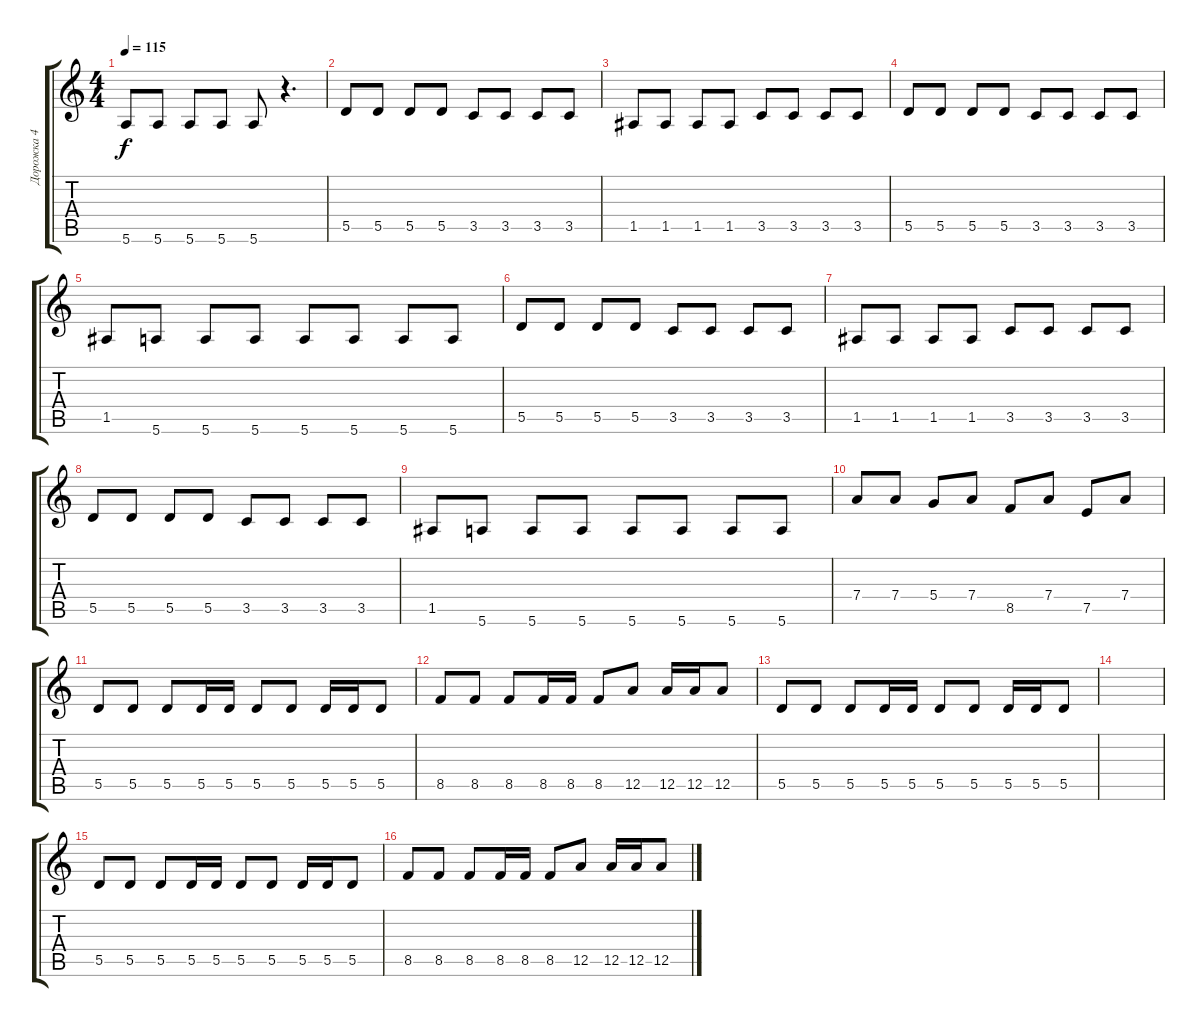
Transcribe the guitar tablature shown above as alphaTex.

\track ("Дорожка 4" "Дорожка 4") {instrument electricbassfinger}
\staff {score tabs}
\tuning (E4 B3 G3 D3 A2 E2) {hide}
\ts (4 4)
\tempo 115
\clef g2
\ks c
5.6.8{dy f} 5.6.8 5.6.8 5.6.8 5.6.8 r.4{d} |
5.5.8 5.5.8 5.5.8 5.5.8 3.5.8 3.5.8 3.5.8 3.5.8 |
1.5.8 1.5.8 1.5.8 1.5.8 3.5.8 3.5.8 3.5.8 3.5.8 |
5.5.8 5.5.8 5.5.8 5.5.8 3.5.8 3.5.8 3.5.8 3.5.8 |
1.5.8 5.6.8 5.6.8 5.6.8 5.6.8 5.6.8 5.6.8 5.6.8 |
5.5.8 5.5.8 5.5.8 5.5.8 3.5.8 3.5.8 3.5.8 3.5.8 |
1.5.8 1.5.8 1.5.8 1.5.8 3.5.8 3.5.8 3.5.8 3.5.8 |
5.5.8 5.5.8 5.5.8 5.5.8 3.5.8 3.5.8 3.5.8 3.5.8 |
1.5.8 5.6.8 5.6.8 5.6.8 5.6.8 5.6.8 5.6.8 5.6.8 |
7.4.8 7.4.8 5.4.8 7.4.8 8.5.8 7.4.8 7.5.8 7.4.8 |
5.5.8 5.5.8 5.5.8 5.5.16 5.5.16 5.5.8 5.5.8 5.5.16 5.5.16 5.5.8 |
8.5.8 8.5.8 8.5.8 8.5.16 8.5.16 8.5.8 12.5.8 12.5.16 12.5.16 12.5.8 |
5.5.8 5.5.8 5.5.8 5.5.16 5.5.16 5.5.8 5.5.8 5.5.16 5.5.16 5.5.8 |
|
5.5.8 5.5.8 5.5.8 5.5.16 5.5.16 5.5.8 5.5.8 5.5.16 5.5.16 5.5.8 |
8.5.8 8.5.8 8.5.8 8.5.16 8.5.16 8.5.8 12.5.8 12.5.16 12.5.16 12.5.8
